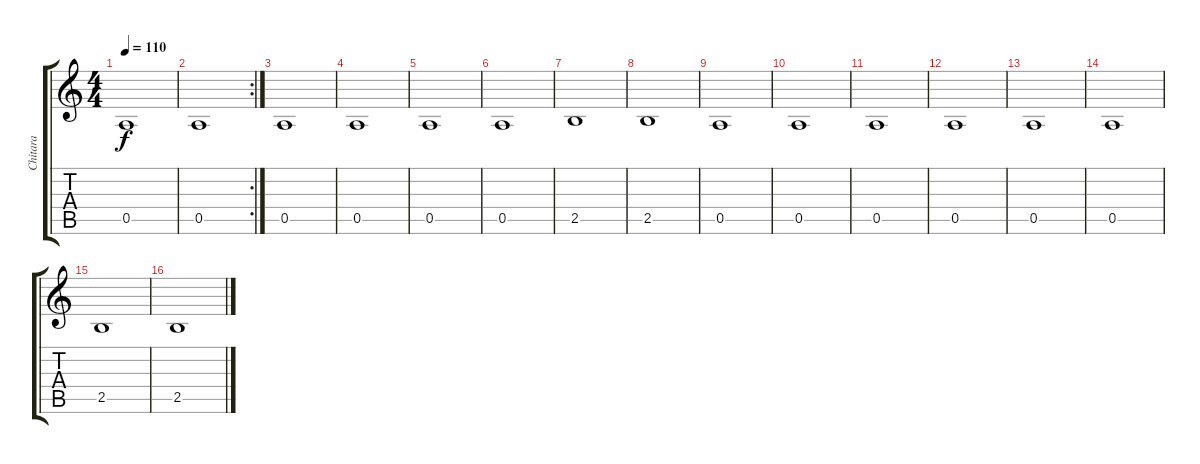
\track ("Chitara" "Chitara") {instrument acousticguitarsteel}
\staff {score tabs}
\tuning (E4 B3 G3 D3 A2 E2) {hide}
\ts (4 4)
\tempo 110
\clef g2
\ks c
0.5.1{dy f} |
\rc 2
0.5.1 |
0.5.1 |
0.5.1 |
0.5.1 |
0.5.1 |
2.5.1 |
2.5.1 |
0.5.1 |
0.5.1 |
0.5.1 |
0.5.1 |
0.5.1 |
0.5.1 |
2.5.1 |
2.5.1
